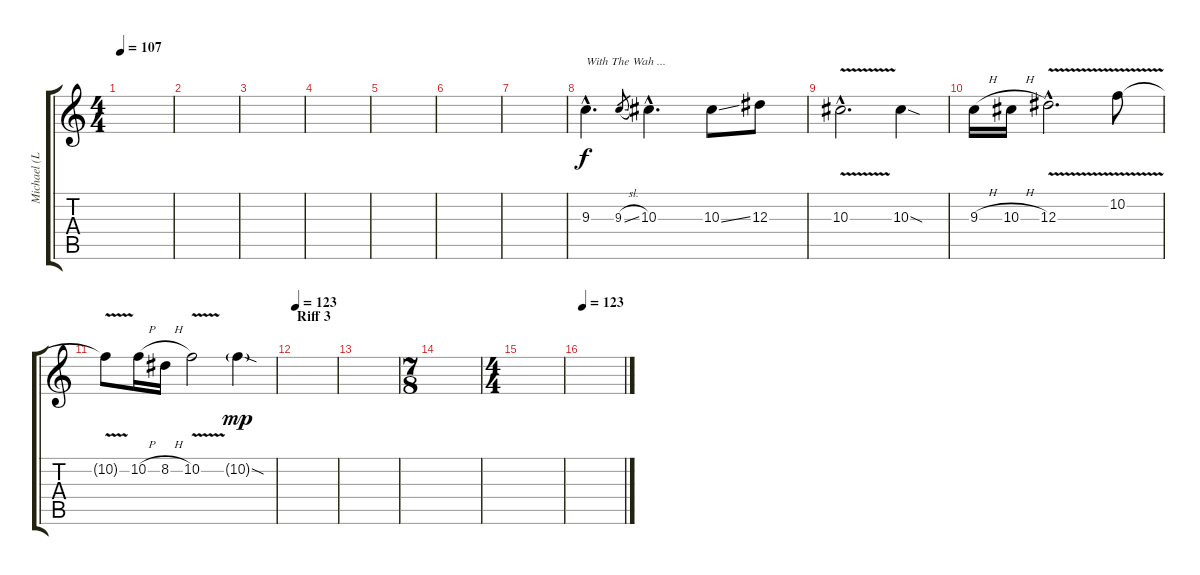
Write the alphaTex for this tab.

\track ("Michael (L)" "Michael (L") {instrument overdrivenguitar}
\staff {score tabs}
\tuning (C4 G3 Eb3 Bb2 F2 C2) {hide}
\ts (4 4)
\tempo 107
\clef g2
\ks c
|
|
|
|
|
|
|
9.3{hac}.4{d txt "With The Wah ... " volume 16} 9.3{sl}.8{gr} 10.3{hac}.4{d} 10.3{ss}.8 12.3.8 |
10.3{v hac}.2{d} 10.3{sod}.4 |
9.3{h}.16 10.3{h}.16 12.3{v hac}.2{d} 10.2{v}.8 |
10.2{t}.8 10.2{h}.16 8.2{h}.16 10.2{v}.2 10.2{sod g}.4{dy mp} |
\section ("" "Riff 3")
\tempo 123
|
|
\ts (7 8)
|
\ts (4 4)
|
\tempo 123
